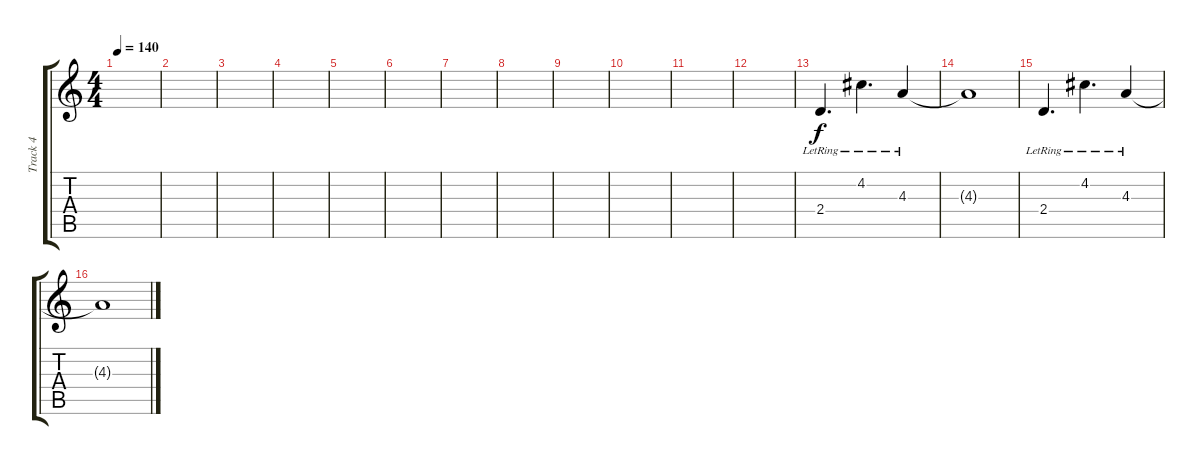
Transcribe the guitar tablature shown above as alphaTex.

\track ("Track 4" "Track 4") {instrument electricguitarjazz}
\staff {score tabs}
\tuning (D4 A3 F3 C3 G2 D2) {hide}
\ts (4 4)
\tempo 140
\clef g2
\ks c
|
|
|
|
|
|
|
|
|
|
|
|
2.4{lr}.4{d} 4.2{lr}.4{d} 4.3{lr}.4 |
4.3{t}.1 |
2.4{lr}.4{d} 4.2{lr}.4{d} 4.3{lr}.4 |
4.3{t}.1
